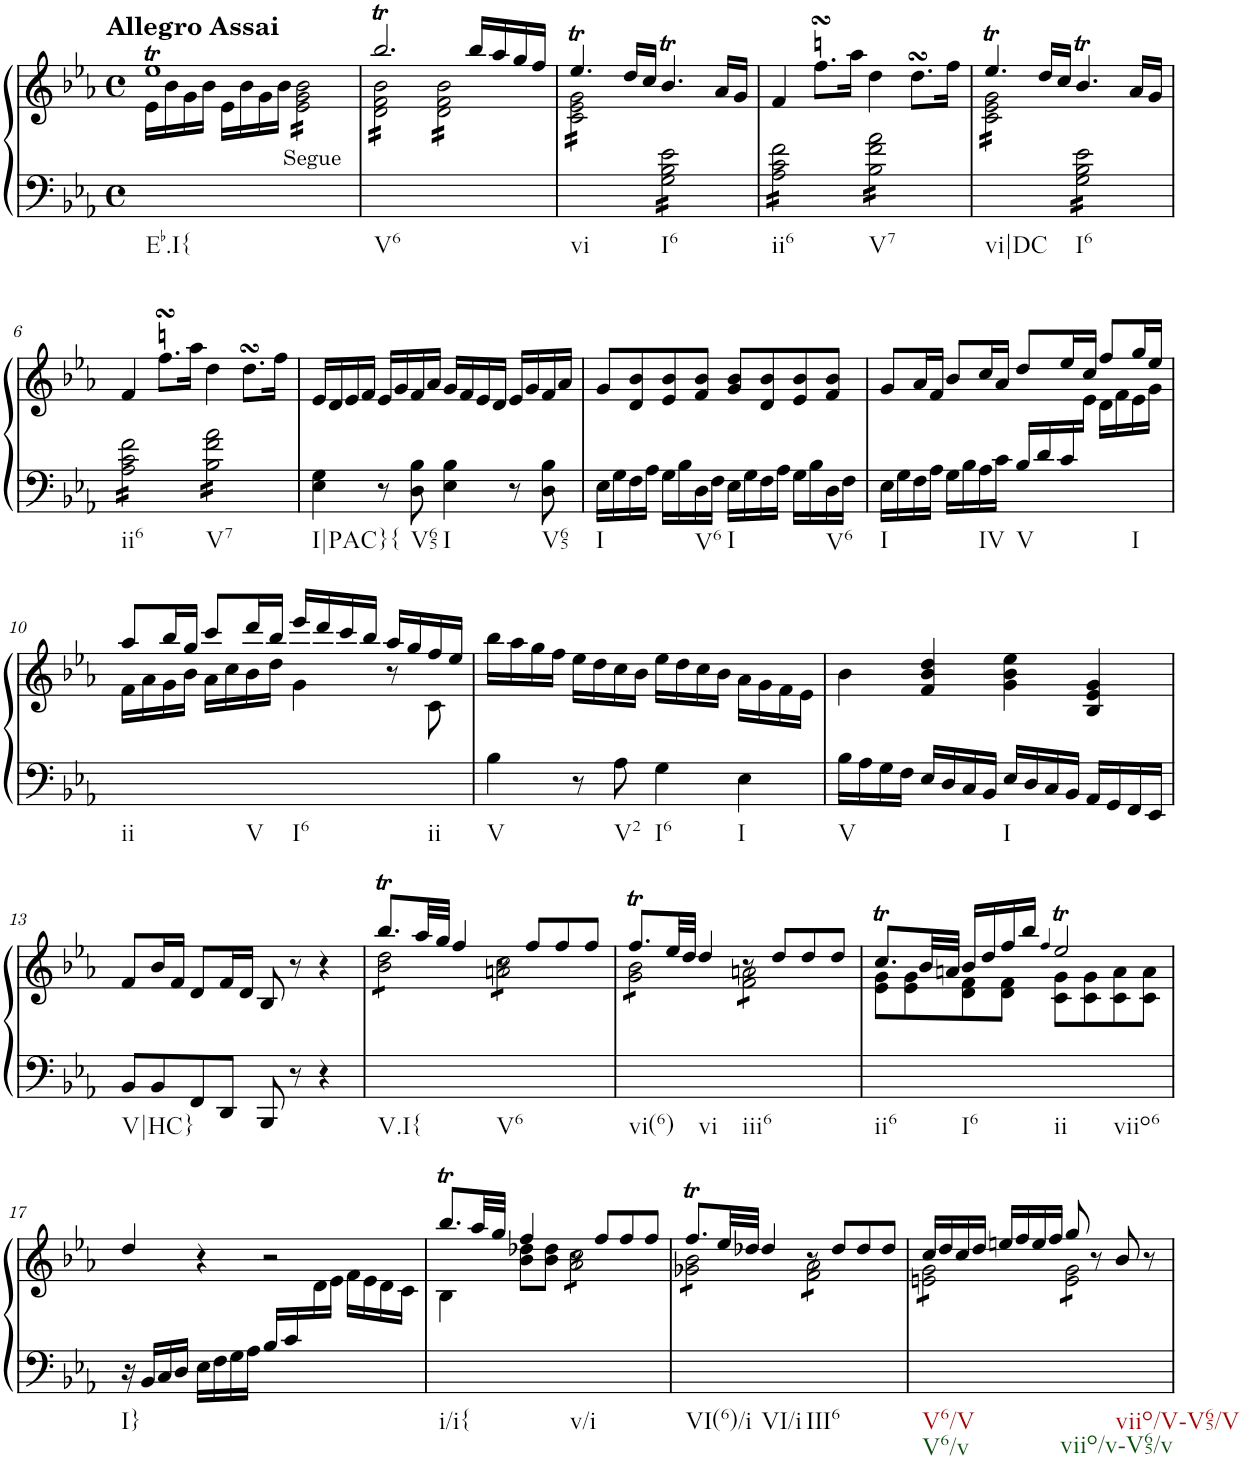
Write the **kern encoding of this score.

**kern	**kern
*part1	*part1
*staff2	*staff1
*I"Piano	*
*I'Pno.	*
*clefF4	*clefG2
*k[b-e-a-]	*k[b-e-a-]
*M4/4	*M4/4
*met(c)	*met(c)
=1	=1
*	*^
!	!LO:TX:a:B:t=Allegro Assai	!
!LO:TX:b:t=Eb.I{	!	!
2ryy	1ee-T	16e-\LL
.	.	16b-\
.	.	16g\
.	.	16b-\JJ
.	.	16e-\LL
.	.	16b-\
.	.	16g\
.	.	16b-\JJ
!LO:TX:a:t=Segue	!	!
2ryy	.	2e-\@16@ 2g\@16@ 2b-\@16@
=2	=2	=2
!LO:TX:b:t=V6	!	!
1ryy	2.bb-T/	2d\@16@ 2f\@16@ 2b-\@16@
.	.	2d\@16@ 2f\@16@ 2b-\@16@
.	16bb-/LL	.
.	16aa-/	.
.	16gg/	.
.	16ff/JJ	.
=3	=3	=3
!LO:TX:b:t=vi	!	!
2ryy	4.ee-T/	2c\@16@ 2e-\@16@ 2g\@16@
.	16dd/LL	.
.	16cc/JJ	.
!LO:TX:b:t=I6	!	!
2G\@16@ 2B-\@16@ 2e-\@16@	4.b-T/	2ryy
.	16a-/LL	.
.	16g/JJ	.
*	*v	*v
=4	=4
!LO:TX:b:t=ii6	!
2A-\@16@ 2c\@16@ 2f\@16@	4f/
.	8.ffsSSS\L
.	16aa-\Jk
!LO:TX:b:t=V7	!
2B-\@16@ 2f\@16@ 2a-\@16@	4dd\
.	8.ddsSsS\L
.	16ff\Jk
=5	=5
*	*^
!LO:TX:b:t=vi|DC	!	!
2ryy	4.ee-T/	2c\@16@ 2e-\@16@ 2g\@16@
.	16dd/LL	.
.	16cc/JJ	.
!LO:TX:b:t=I6	!	!
2G\@16@ 2B-\@16@ 2e-\@16@	4.b-T/	2ryy
.	16a-/LL	.
.	16g/JJ	.
*	*v	*v
!!LO:LB:g=z
=6	=6
!LO:TX:b:t=ii6	!
2A-\@16@ 2c\@16@ 2f\@16@	4f/
.	8.ffsSSS\L
.	16aa-\Jk
!LO:TX:b:t=V7	!
2B-\@16@ 2f\@16@ 2a-\@16@	4dd\
.	8.ddsSsS\L
.	16ff\Jk
=7	=7
!LO:TX:b:t=I|PAC}{	!
4E-\ 4G\	16e-/LL
.	16d/
.	16e-/
.	16f/JJ
8r	16e-/LL
.	16g/
!LO:TX:b:t=V65	!
8D\ 8B-\	16f/
.	16a-/JJ
!LO:TX:b:t=I	!
4E-\ 4B-\	16g/LL
.	16f/
.	16e-/
.	16d/JJ
8r	16e-/LL
.	16g/
!LO:TX:b:t=V65	!
8D\ 8B-\	16f/
.	16a-/JJ
=8	=8
!LO:TX:b:t=I	!
16E-\LL	8g/L
16G\	.
16F\	8d/ 8b-/
16A-\JJ	.
16G\LL	8e-/ 8b-/
16B-\	.
!LO:TX:b:t=V6	!
16D\	8f/ 8b-/J
16F\JJ	.
!LO:TX:b:t=I	!
16E-\LL	8g/ 8b-/L
16G\	.
16F\	8d/ 8b-/
16A-\JJ	.
16G\LL	8e-/ 8b-/
16B-\	.
!LO:TX:b:t=V6	!
16D\	8f/ 8b-/J
16F\JJ	.
=9	=9
*	*^
!LO:TX:b:t=I	!	!
16E-\LL	8g/L	8.ryy
16G\	.	.
16F\	16a-/L	.
*	*v	*v
16A-\JJ	16f/JJ
16G\LL	8b-/L
16B-\	.
!LO:TX:b:t=IV	!
16A-\	16cc/L
16c\JJ	16a-/JJ
!LO:TX:b:t=V	!
16B-/LL	8dd/L
16d/	.
16c/	16ee-/L
*	*^
8.ryy	16cc/JJ	16e-\JJ
.	8ff/L	16d\LL
.	.	16f\
!LO:TX:b:t=I	!	!
8ryy	16gg/L	16e-\
.	16ee-/JJ	16g\JJ
!!LO:LB:g=z	!!
=10	=10	=10
!LO:TX:b:t=ii	!	!
4.ryy	8aa-/L	16f\LL
.	.	16a-\
.	16bb-/L	16g\
.	16gg/JJ	16b-\JJ
.	8ccc/L	16a-\LL
.	.	16cc\
!LO:TX:b:t=V	!	!
8ryy	16ddd/L	16b-\
.	16bb-/JJ	16dd\JJ
!LO:TX:b:t=I6	!	!
4ryy	16eee-/LL	4g\
.	16ddd/	.
.	16ccc/	.
.	16bb-/JJ	.
8r	16aa-/LL	8ryy
.	16gg/	.
!LO:TX:b:t=ii	!	!
8ryy	16ff/	8c\
.	16ee-/JJ	.
*	*v	*v
=11	=11
!LO:TX:b:t=V	!
4B-\	16bb-\LL
.	16aa-\
.	16gg\
.	16ff\JJ
8r	16ee-\LL
.	16dd\
!LO:TX:b:t=V2	!
8A-\	16cc\
.	16b-\JJ
!LO:TX:b:t=I6	!
4G\	16ee-\LL
.	16dd\
.	16cc\
.	16b-\JJ
!LO:TX:b:t=I	!
4E-\	16a-\LL
.	16g\
.	16f\
.	16e-\JJ
=12	=12
!LO:TX:b:t=V	!
16B-\LL	4b-\
16A-\	.
16G\	.
16F\JJ	.
16E-/LL	4f/ 4b-/ 4dd/
16D/	.
16C/	.
16BB-/JJ	.
!LO:TX:b:t=I	!
16E-/LL	4g\ 4b-\ 4ee-\
16D/	.
16C/	.
16BB-/JJ	.
16AA-/LL	4B-/ 4e-/ 4g/
16GG/	.
16FF/	.
16EE-/JJ	.
!!LO:LB:g=z
=13	=13
!LO:TX:b:t=V|HC}	!
8BB-/L	8f/L
8BB-/	16b-/L
.	16f/JJ
8FF/	8d/L
8DD/J	16f/L
.	16d/JJ
8BBB-/	8B-/
8r	8r
4r	4r
=14	=14
*	*^
!LO:TX:b:t=V.I{	!	!
2ryy	8.bb-T/L	2b-\@8@ 2dd\@8@
.	32aa-/LL	.
.	32gg/JJJ	.
.	4ff/	.
!LO:TX:b:t=V6	!	!
2ryy	8r	2an\@8@ 2cc\@8@
.	8ff/L	.
.	8ff/	.
.	8ff/J	.
=15	=15	=15
!LO:TX:b:t=vi(6)	!	!
!LO:TX:b:t=vi	!	!
2ryy	8.ffT/L	2g\@8@ 2b-\@8@
.	32ee-/LL	.
.	32dd/JJJ	.
.	4dd/	.
!LO:TX:b:t=iii6	!	!
2ryy	8r	2f\@8@ 2an\@8@
.	8dd/L	.
.	8dd/	.
.	8dd/J	.
=16	=16	=16
!LO:TX:b:t=ii6	!	!
4ryy	8.ccT/L	8e-\ 8g\L
.	.	8e-\ 8g\
.	32b-/LL	.
.	32an/JJJ	.
!LO:TX:b:t=I6	!	!
4ryy	16b-/LL	8d\ 8f\
.	16dd/	.
.	16ff/	8d\ 8f\J
.	16bb-/JJ	.
.	4qff/	.
!LO:TX:b:t=ii	!	!
4ryy	2ee-T/	8c\ 8g\L
.	.	8c\ 8g\
!LO:TX:b:t=viio6	!	!
4ryy	.	8c\ 8a\
.	.	8c\ 8a\J
!!LO:LB:g=z	!!
=17	=17	=17
!LO:TX:b:t=I}	!	!
16r	4dd/	8ryy
16BB-/LL	.	.
*	*v	*v
16C/	.
16D/JJ	.
16E-\LL	4r
16F\	.
16G\	.
16A-\JJ	.
16B-/LL	2r
16c/	.
*	*^
4.ryy	.	16d\
.	.	16e-\JJ
.	.	16f\LL
.	.	16e-\
.	.	16d\
.	.	16c\JJ
=18	=18	=18
!LO:TX:b:t=i/i{	!	!
2ryy	8.bb-T/L	4B-\
.	32aa-/LL	.
.	32gg/JJJ	.
.	4ff/	8b-\ 8dd-X\L
.	.	8b-\ 8dd-\J
!LO:TX:b:t=v/i	!	!
2ryy	8r	2a-\@8@ 2cc\@8@
.	8ff/L	.
.	8ff/	.
.	8ff/J	.
=19	=19	=19
!LO:TX:b:t=VI(6)/i	!	!
!LO:TX:b:t=VI/i	!	!
2ryy	8.ffT/L	2g-X\@8@ 2b-\@8@
.	32ee-/LL	.
.	32dd-X/JJJ	.
.	4dd-/	.
!LO:TX:b:t=III6	!	!
2ryy	8r	2f\@8@ 2a-\@8@
.	8dd-/L	.
.	8dd-/	.
.	8dd-/J	.
=20	=20	=20
!LO:TX:b:t=V6/V	!	!
!LO:TX:b:t=V6/v	!	!
2ryy	16cc/LL	2en\@8@ 2g\@8@
.	16dd/	.
.	16cc/	.
.	16dd/JJ	.
.	16een/LL	.
.	16ff/	.
.	16ee/	.
.	16ff/JJ	.
!LO:TX:b:t=viio/V-V65/V	!	!
!LO:TX:b:t=viio/v-V65/v	!	!
2ryy	8gg/	2e\@8@ 2g\@8@
.	8r	.
.	8b-/	.
.	8r	.
*	*v	*v
=	=
*-	*-
